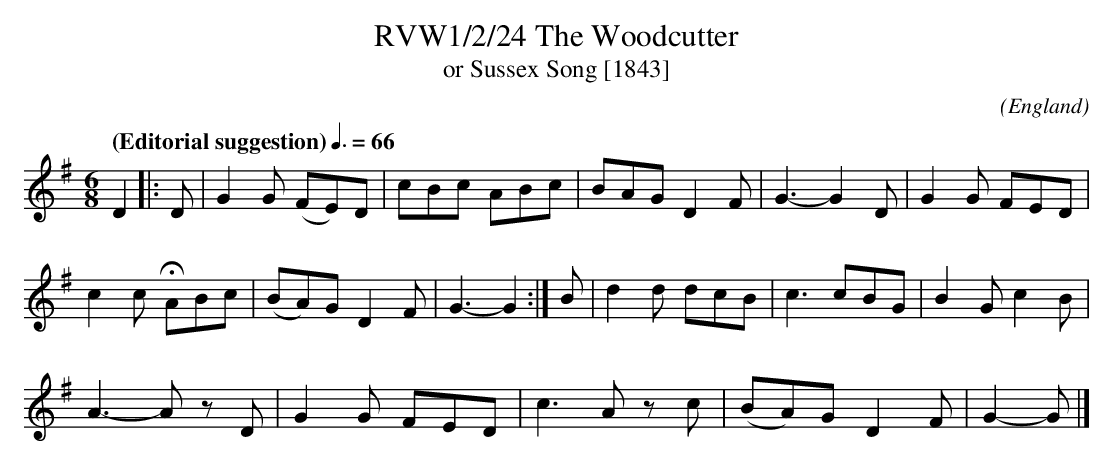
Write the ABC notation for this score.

X:1
T:RVW1/2/24 The Woodcutter
T: or Sussex Song [1843]
C: (England)
L:1/8
Q: "(Editorial suggestion)" 3/8=66
M:6/8
K:G
D2 |:D | G2 G (FE)D | cBc ABc | BAG D2 F | G3- G2 D | G2 G FED |$
c2 c !fermata!ABc | (BA)G D2 F | G3-G2 :| B | d2 d dcB | c3 cBG | B2 G c2 B |$
A3- A z D | G2 G FED | c3 A z c | (BA)G D2 F | G2-G |]$
